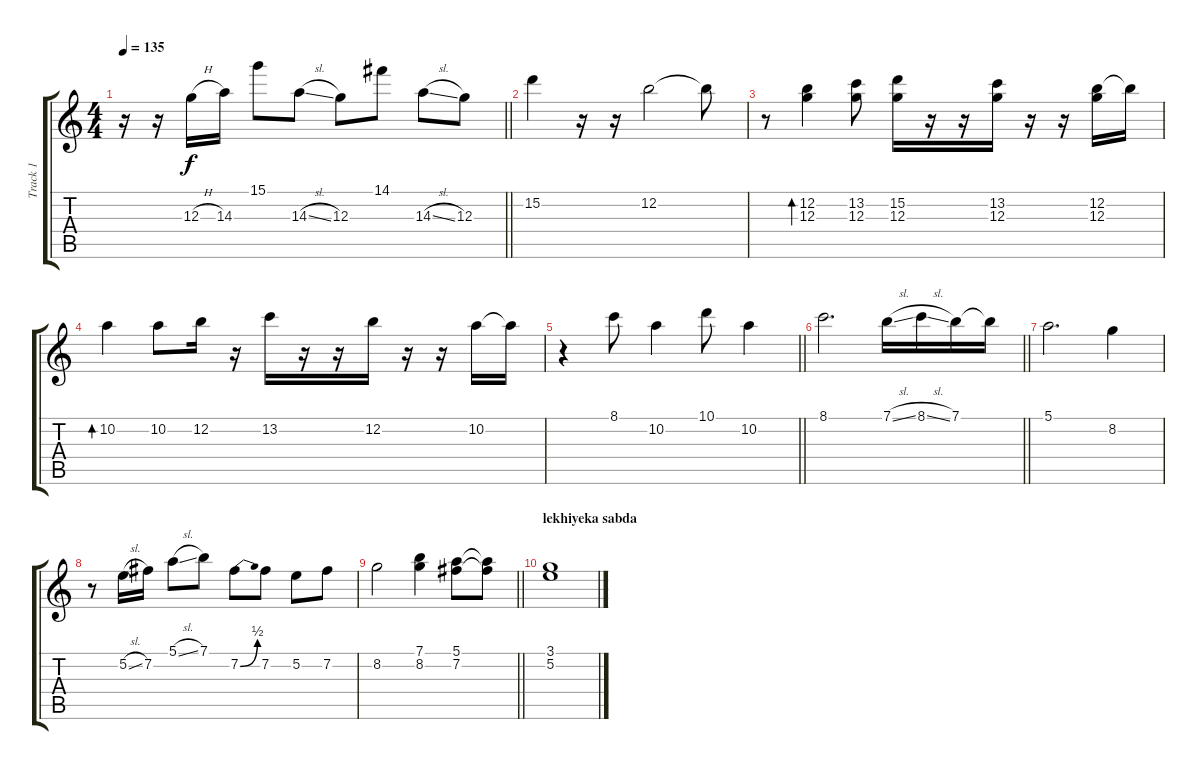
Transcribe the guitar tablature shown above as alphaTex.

\track ("Track 1" "Track 1") {instrument electricguitarjazz}
\staff {score tabs}
\tuning (E4 B3 G3 D3 A2 E2) {hide}
\ts (4 4)
\tempo 135
\clef g2
\barLineRight lightlight
\ks c
r.16{dy f} r.16 12.3{h}.16 14.3.16 15.1.8 14.3{sl}.8 12.3.8 14.1.8 14.3{sl}.8 12.3.8 |
15.2.4 r.16 r.16 12.2.2 12.2{t}.8 |
r.8 (12.2 12.3).4{bd 30} (13.2 12.3).8 (15.2 12.3).16 r.16 r.16 (13.2 12.3).16 r.16 r.16 (12.2 12.3).16 12.2{t}.16 |
10.2.4{bd 30} 10.2.8 12.2.16 r.16 13.2.16 r.16 r.16 12.2.16 r.16 r.16 10.2.16 10.2{t}.16 |
\barLineRight lightlight
r.4 8.1.8 10.2.4 10.1.8 10.2.4 |
\barLineRight lightlight
8.1.2{d} 7.1{sl}.16 8.1{sl}.16 7.1.16 7.1{t}.16 |
5.1.2{d} 8.2.4 |
r.8 5.2{sl}.16 7.2.16 5.1{sl}.8 7.1.8 7.2{be (bend 0 0 60 2)}.8 7.2.8 5.2.8 7.2.8 |
\barLineRight lightlight
8.2.2 (7.1 8.2).4 (5.1 7.2).8 (5.1{t} 7.2{t}).8 |
\section ("" "lekhiyeka sabda")
(3.1 5.2).1
